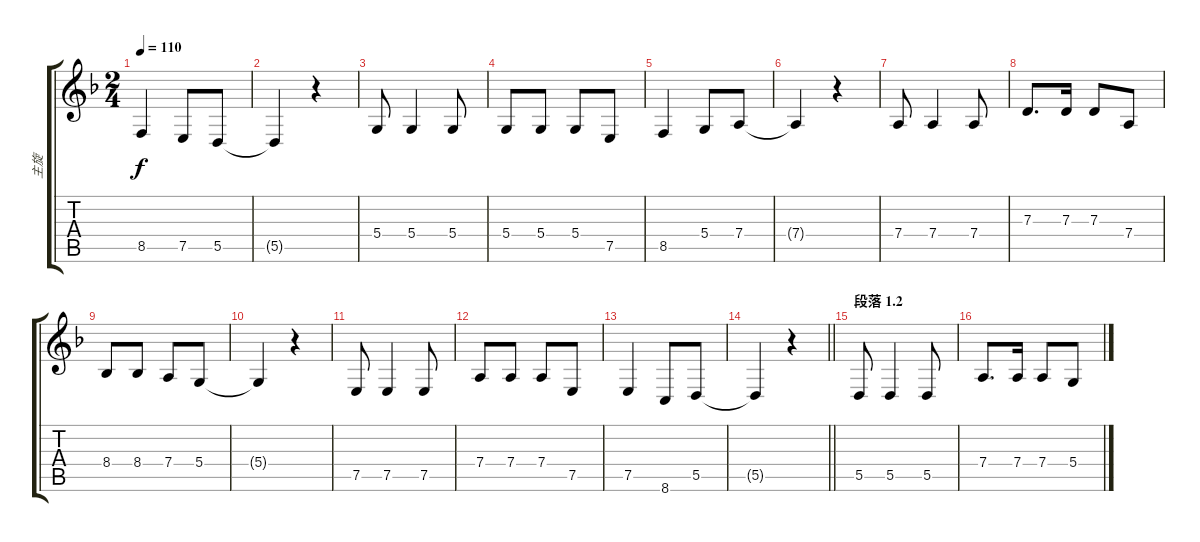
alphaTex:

\track ("主旋" "主旋") {instrument tangoaccordion}
\staff {score tabs}
\tuning (E4 B3 G3 D3 A2 E2) {hide}
\ts (2 4)
\tempo 110
\clef g2
\ks dminor
8.5.4{dy f} 7.5.8 5.5.8 |
5.5{t}.4 r.4 |
5.4.8 5.4.4 5.4.8 |
5.4.8 5.4.8 5.4.8 7.5.8 |
8.5.4 5.4.8 7.4.8 |
7.4{t}.4 r.4 |
7.4.8 7.4.4 7.4.8 |
7.3.8{d} 7.3.16 7.3.8 7.4.8 |
8.4.8 8.4.8 7.4.8 5.4.8 |
5.4{t}.4 r.4 |
7.5.8 7.5.4 7.5.8 |
7.4.8 7.4.8 7.4.8 7.5.8 |
7.5.4 8.6.8 5.5.8 |
\barLineRight lightlight
5.5{t}.4 r.4 |
\section ("" "段落 1.2")
5.5.8 5.5.4 5.5.8 |
7.4.8{d} 7.4.16 7.4.8 5.4.8
